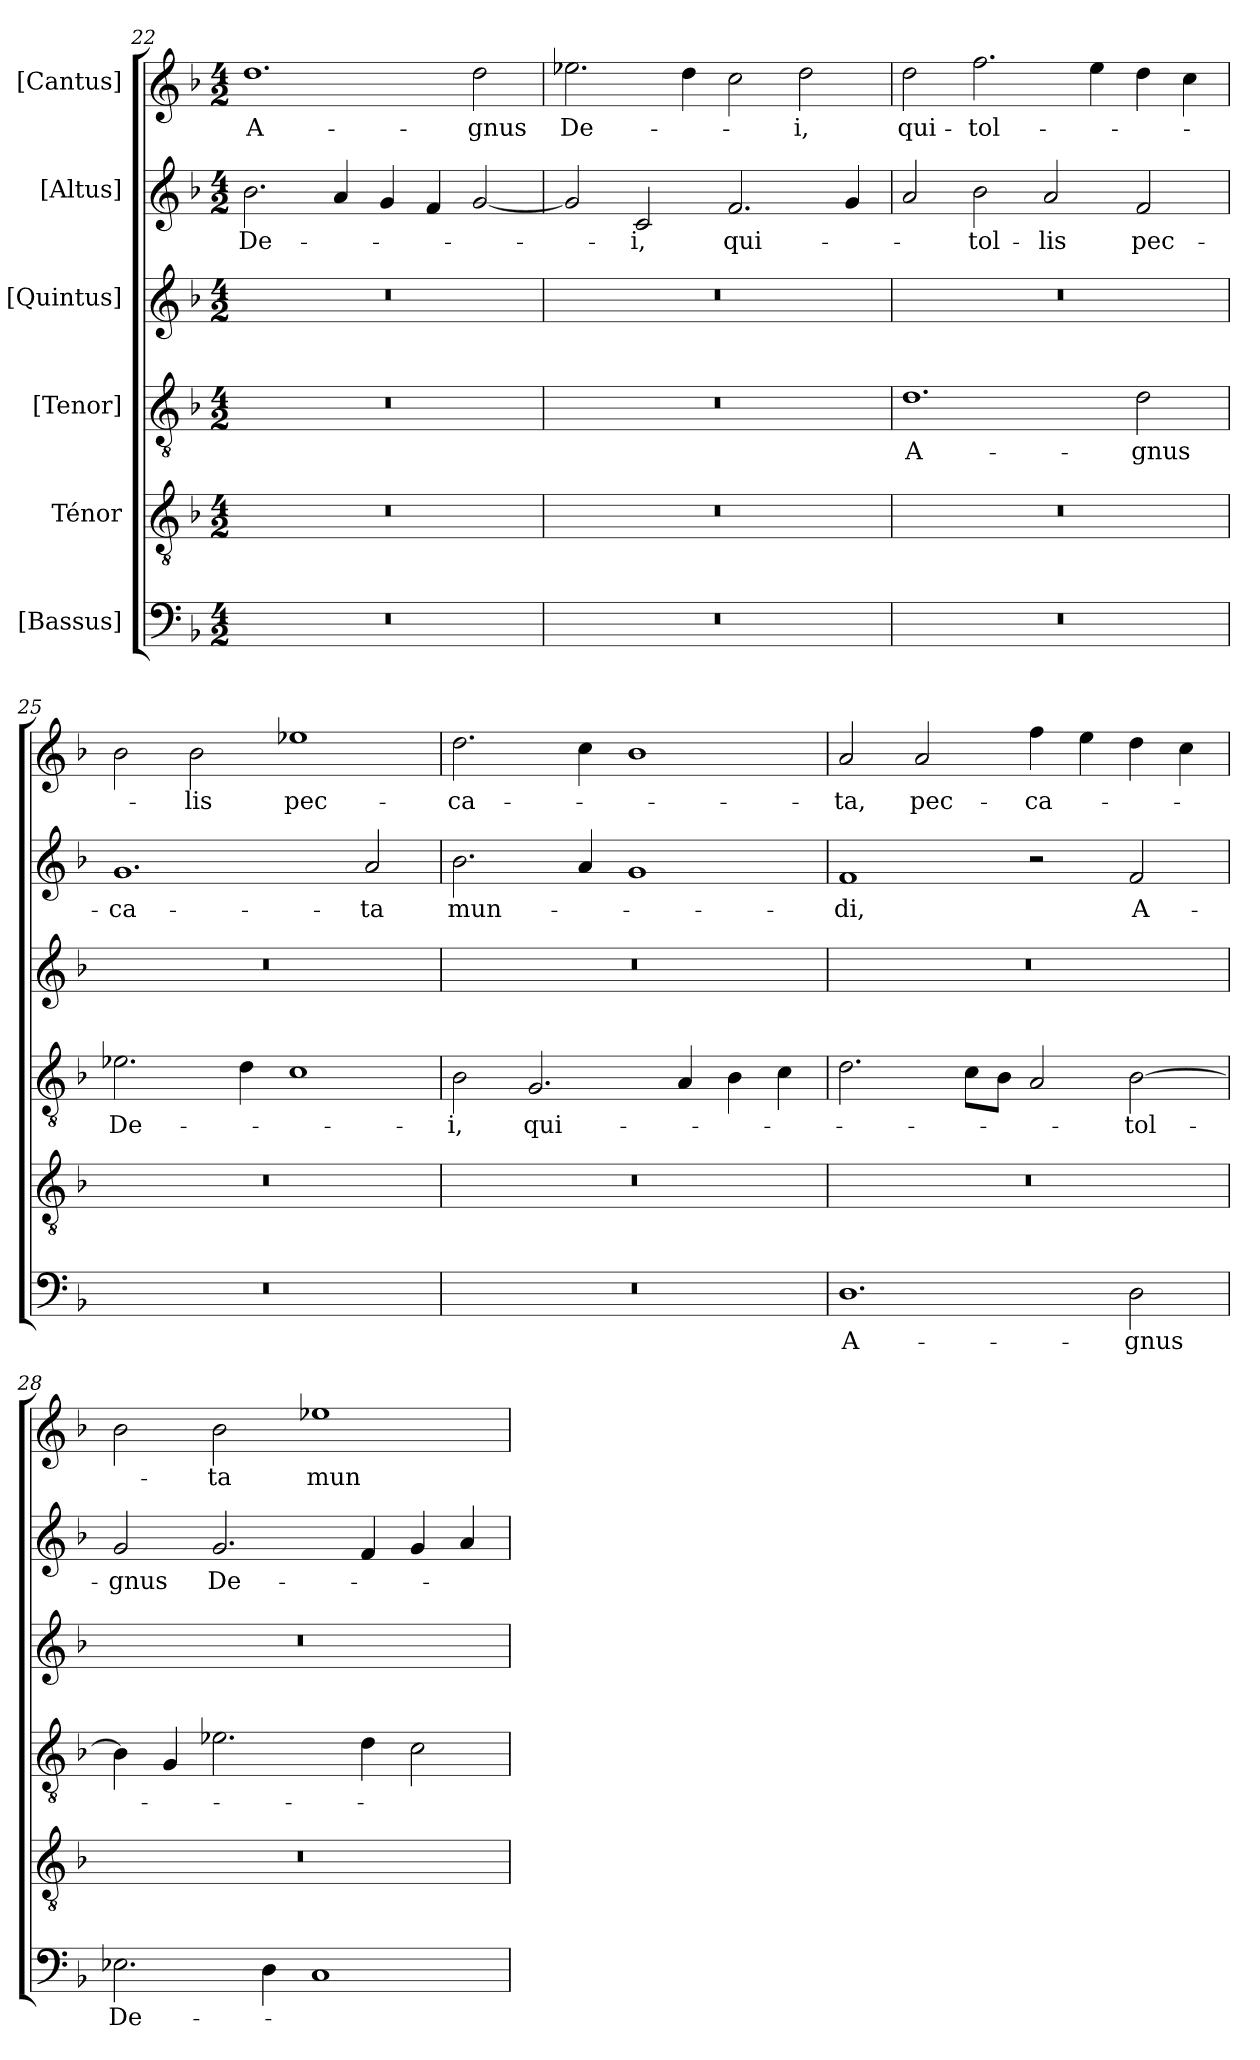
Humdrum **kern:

**kern	**text	**kern	**kern	**text	**kern	**kern	**text	**kern	**text
*part6	*part6	*part5	*part4	*part4	*part3	*part2	*part2	*part1	*part1
*staff6	*staff6	*staff5	*staff4	*staff4	*staff3	*staff2	*staff2	*staff1	*staff1
*I"[Bassus]	*	*I"Ténor	*I"[Tenor]	*	*I"[Quintus]	*I"[Altus]	*	*I"[Cantus]	*
*clefF4	*	*clefGv2	*clefGv2	*	*clefG2	*clefG2	*	*clefG2	*
*k[b-]	*	*k[b-]	*k[b-]	*	*k[b-]	*k[b-]	*	*k[b-]	*
*M4/2	*	*M4/2	*M4/2	*	*M4/2	*M4/2	*	*M4/2	*
=22	=22	=22	=22	=22	=22	=22	=22	=22	=22
0r	.	0r	0r	.	0r	2.b-\	De-	1.dd\	A-
.	.	.	.	.	.	4a/	.	.	.
.	.	.	.	.	.	4g/	.	.	.
.	.	.	.	.	.	4f/	.	.	.
.	.	.	.	.	.	[2g/	.	2dd\	-gnus
=23	=23	=23	=23	=23	=23	=23	=23	=23	=23
0r	.	0r	0r	.	0r	2g/]	.	2.ee-X\	De-
.	.	.	.	.	.	2c/	-i,	.	.
.	.	.	.	.	.	.	.	4dd\	.
.	.	.	.	.	.	2.f/	qui-	2cc\	.
.	.	.	.	.	.	.	.	2dd\	-i,
.	.	.	.	.	.	4g/	.	.	.
=24	=24	=24	=24	=24	=24	=24	=24	=24	=24
0r	.	0r	1.d\	A-	0r	2a/	.	2dd\	qui-
.	.	.	.	.	.	2b-\	tol-	2.ff\	tol-
.	.	.	.	.	.	2a/	-lis	.	.
.	.	.	.	.	.	.	.	4ee\	.
.	.	.	2d\	-gnus	.	2f/	pec-	4dd\	.
.	.	.	.	.	.	.	.	4cc\	.
=25	=25	=25	=25	=25	=25	=25	=25	=25	=25
0r	.	0r	2.e-X\	De-	0r	1.g/	-ca-	2b-\	.
.	.	.	.	.	.	.	.	2b-\	-lis
.	.	.	4d\	.	.	.	.	.	.
.	.	.	1c\	.	.	.	.	1ee-X\	pec-
.	.	.	.	.	.	2a/	-ta	.	.
=26	=26	=26	=26	=26	=26	=26	=26	=26	=26
0r	.	0r	2B-\	-i,	0r	2.b-\	mun-	2.dd\	-ca-
.	.	.	2.G/	qui-	.	.	.	.	.
.	.	.	.	.	.	4a/	.	4cc\	.
.	.	.	.	.	.	1g/	.	1b-\	.
.	.	.	4A/	.	.	.	.	.	.
.	.	.	4B-\	.	.	.	.	.	.
.	.	.	4c\	.	.	.	.	.	.
=27	=27	=27	=27	=27	=27	=27	=27	=27	=27
1.D\	A-	0r	2.d\	.	0r	1f/	-di,	2a/	-ta,
.	.	.	.	.	.	.	.	2a/	pec-
.	.	.	8c\L	.	.	.	.	.	.
.	.	.	8B-\J	.	.	.	.	.	.
.	.	.	2A/	.	.	2r	.	4ff\	-ca-
.	.	.	.	.	.	.	.	4ee\	.
2D\	-gnus	.	[2B-\	tol-	.	2f/	A-	4dd\	.
.	.	.	.	.	.	.	.	4cc\	.
=28	=28	=28	=28	=28	=28	=28	=28	=28	=28
2.E-X\	De-	0r	4B-\]	.	0r	2g/	-gnus	2b-\	.
.	.	.	4G/	.	.	.	.	.	.
.	.	.	2.e-X\	.	.	2.g/	De-	2b-\	-ta
4D\	.	.	.	.	.	.	.	.	.
1C/	.	.	.	.	.	.	.	1ee-X\	mun-
.	.	.	4d\	.	.	4f/	.	.	.
.	.	.	2c\	.	.	4g/	.	.	.
.	.	.	.	.	.	4a/	.	.	.
=	=	=	=	=	=	=	=	=	=
*-	*-	*-	*-	*-	*-	*-	*-	*-	*-
